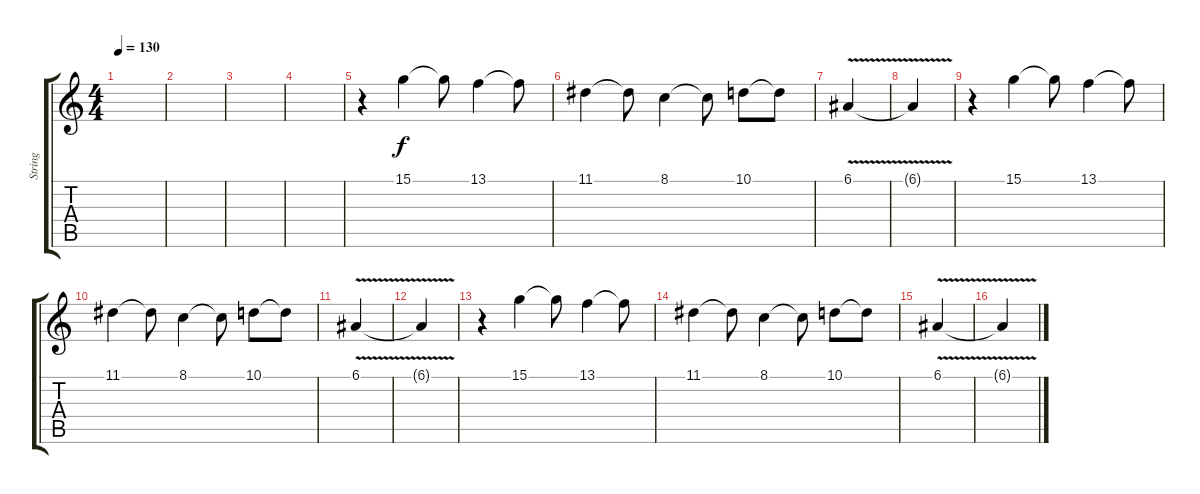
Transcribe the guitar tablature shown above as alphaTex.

\track ("String" "String") {instrument synthbrass1}
\staff {score tabs}
\tuning (E4 B3 G3 D3 A2 E2) {hide}
\ts (4 4)
\tempo 130
\clef g2
\ks c
|
|
|
|
r.4 15.1.4 15.1{t}.8 13.1.4 13.1{t}.8 |
11.1.4 11.1{t}.8 8.1.4 8.1{t}.8 10.1.8 10.1{t}.8 |
6.1{v}.4 |
6.1{t}.4 |
r.4 15.1.4 15.1{t}.8 13.1.4 13.1{t}.8 |
11.1.4 11.1{t}.8 8.1.4 8.1{t}.8 10.1.8 10.1{t}.8 |
6.1{v}.4 |
6.1{t}.4 |
r.4 15.1.4 15.1{t}.8 13.1.4 13.1{t}.8 |
11.1.4 11.1{t}.8 8.1.4 8.1{t}.8 10.1.8 10.1{t}.8 |
6.1{v}.4 |
6.1{t}.4
